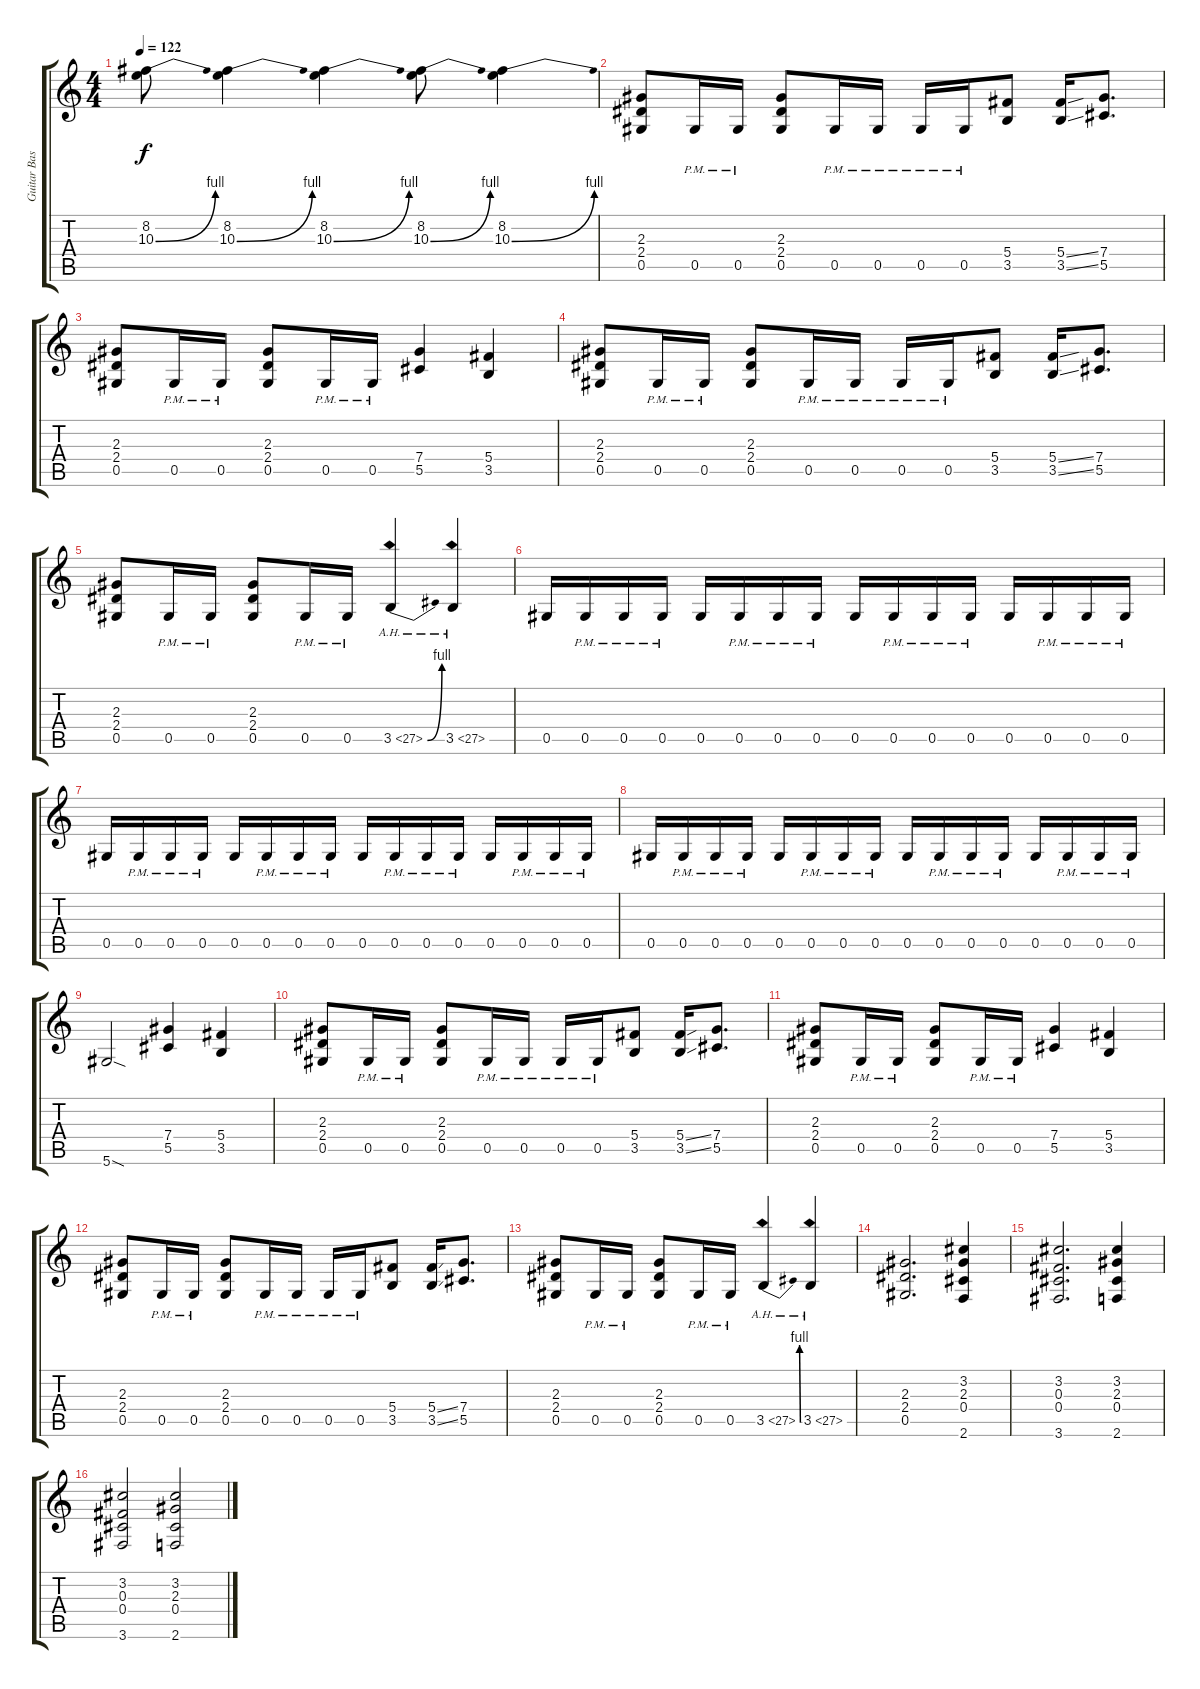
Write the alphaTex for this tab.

\track ("Guitar Base" "Guitar Bas") {instrument distortionguitar}
\staff {score tabs}
\tuning (Eb4 Bb3 Gb3 Db3 Ab2 Eb2) {hide}
\ts (4 4)
\tempo 122
\clef g2
\ks c
(8.2 10.3{be (bend 0 0 60 4)}).8{dy f} (8.2 10.3{be (bend 0 0 60 4)}).4 (8.2 10.3{be (bend 0 0 60 4)}).4 (8.2 10.3{be (bend 0 0 60 4)}).8 (8.2 10.3{be (bend 0 0 60 4)}).4 |
(2.3 2.4 0.5).8 0.5{pm}.16 0.5{pm}.16 (2.3 2.4 0.5).8 0.5{pm}.16 0.5{pm}.16 0.5{pm}.16 0.5{pm}.16 (5.4 3.5).8 (5.4{ss} 3.5{ss}).16 (7.4 5.5).8{d} |
(2.3 2.4 0.5).8 0.5{pm}.16 0.5{pm}.16 (2.3 2.4 0.5).8 0.5{pm}.16 0.5{pm}.16 (7.4 5.5).4 (5.4 3.5).4 |
(2.3 2.4 0.5).8 0.5{pm}.16 0.5{pm}.16 (2.3 2.4 0.5).8 0.5{pm}.16 0.5{pm}.16 0.5{pm}.16 0.5{pm}.16 (5.4 3.5).8 (5.4{ss} 3.5{ss}).16 (7.4 5.5).8{d} |
(2.3 2.4 0.5).8 0.5{pm}.16 0.5{pm}.16 (2.3 2.4 0.5).8 0.5{pm}.16 0.5{pm}.16 3.5{be (bend 0 0 60 4) ah 24}.4 3.5{ah 24}.4 |
0.5.16 0.5{pm}.16 0.5{pm}.16 0.5{pm}.16 0.5.16 0.5{pm}.16 0.5{pm}.16 0.5{pm}.16 0.5.16 0.5{pm}.16 0.5{pm}.16 0.5{pm}.16 0.5.16 0.5{pm}.16 0.5{pm}.16 0.5{pm}.16 |
0.5.16 0.5{pm}.16 0.5{pm}.16 0.5{pm}.16 0.5.16 0.5{pm}.16 0.5{pm}.16 0.5{pm}.16 0.5.16 0.5{pm}.16 0.5{pm}.16 0.5{pm}.16 0.5.16 0.5{pm}.16 0.5{pm}.16 0.5{pm}.16 |
0.5.16 0.5{pm}.16 0.5{pm}.16 0.5{pm}.16 0.5.16 0.5{pm}.16 0.5{pm}.16 0.5{pm}.16 0.5.16 0.5{pm}.16 0.5{pm}.16 0.5{pm}.16 0.5.16 0.5{pm}.16 0.5{pm}.16 0.5{pm}.16 |
5.6{sod}.2 (7.4 5.5).4 (5.4 3.5).4 |
(2.3 2.4 0.5).8 0.5{pm}.16 0.5{pm}.16 (2.3 2.4 0.5).8 0.5{pm}.16 0.5{pm}.16 0.5{pm}.16 0.5{pm}.16 (5.4 3.5).8 (5.4{ss} 3.5{ss}).16 (7.4 5.5).8{d} |
(2.3 2.4 0.5).8 0.5{pm}.16 0.5{pm}.16 (2.3 2.4 0.5).8 0.5{pm}.16 0.5{pm}.16 (7.4 5.5).4 (5.4 3.5).4 |
(2.3 2.4 0.5).8 0.5{pm}.16 0.5{pm}.16 (2.3 2.4 0.5).8 0.5{pm}.16 0.5{pm}.16 0.5{pm}.16 0.5{pm}.16 (5.4 3.5).8 (5.4{ss} 3.5{ss}).16 (7.4 5.5).8{d} |
(2.3 2.4 0.5).8 0.5{pm}.16 0.5{pm}.16 (2.3 2.4 0.5).8 0.5{pm}.16 0.5{pm}.16 3.5{be (bend 0 0 60 4) ah 24}.4 3.5{ah 24}.4 |
(2.3 2.4 0.5).2{d} (3.2 2.3 0.4 2.6).4 |
(3.2 0.3 0.4 3.6).2{d} (3.2 2.3 0.4 2.6).4 |
(3.2 0.3 0.4 3.6).2 (3.2 2.3 0.4 2.6).2
